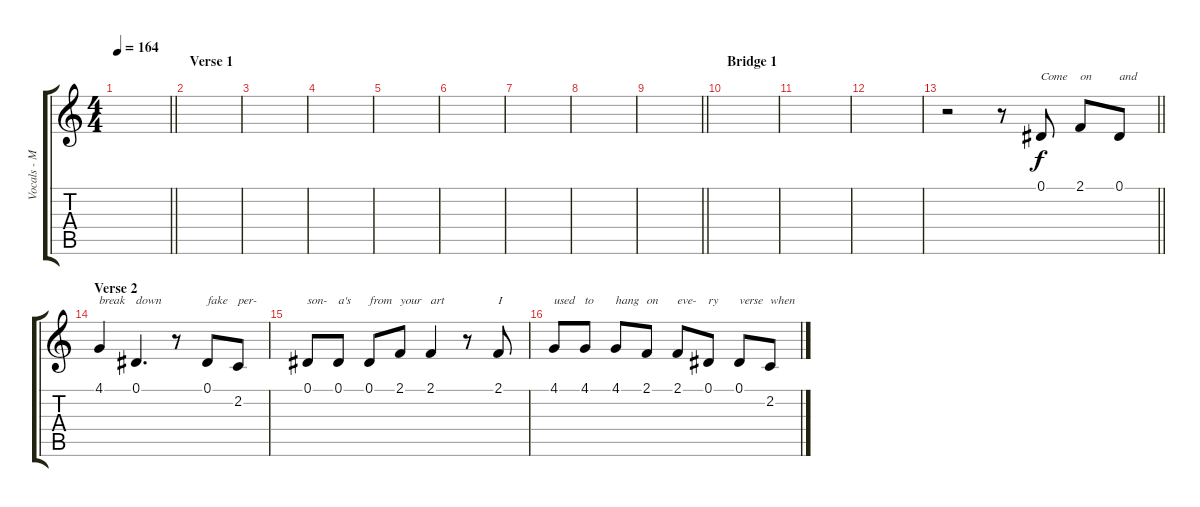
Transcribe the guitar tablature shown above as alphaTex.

\track ("Vocals - Matt Wilson" "Vocals - M") {instrument sopranosax}
\staff {score tabs}
\tuning (Eb4 Bb3 Gb3 Db3 Ab2 Eb2) {hide}
\ts (4 4)
\tempo 164
\clef g2
\barLineRight lightlight
\ks c
|
\section ("" "Verse 1")
|
|
|
|
|
|
|
\barLineRight lightlight
|
\section ("" "Bridge 1")
|
|
|
\barLineRight lightlight
r.2 r.8 0.1.8{txt "Come"} 2.1.8{txt "on"} 0.1.8{txt "and"} |
\section ("" "Verse 2")
4.1.4{txt "break"} 0.1.4{d txt "down"} r.8 0.1.8{txt "fake"} 2.2.8{txt "per-"} |
0.1.8{txt "son-"} 0.1.8{txt "a's"} 0.1.8{txt "from"} 2.1.8{txt "your"} 2.1.4{txt "art"} r.8 2.1.8{txt "I"} |
4.1.8{txt "used"} 4.1.8{txt "to"} 4.1.8{txt "hang"} 2.1.8{txt "on"} 2.1.8{txt "eve-"} 0.1.8{txt "ry"} 0.1.8{txt "verse"} 2.2.8{txt "when"}
